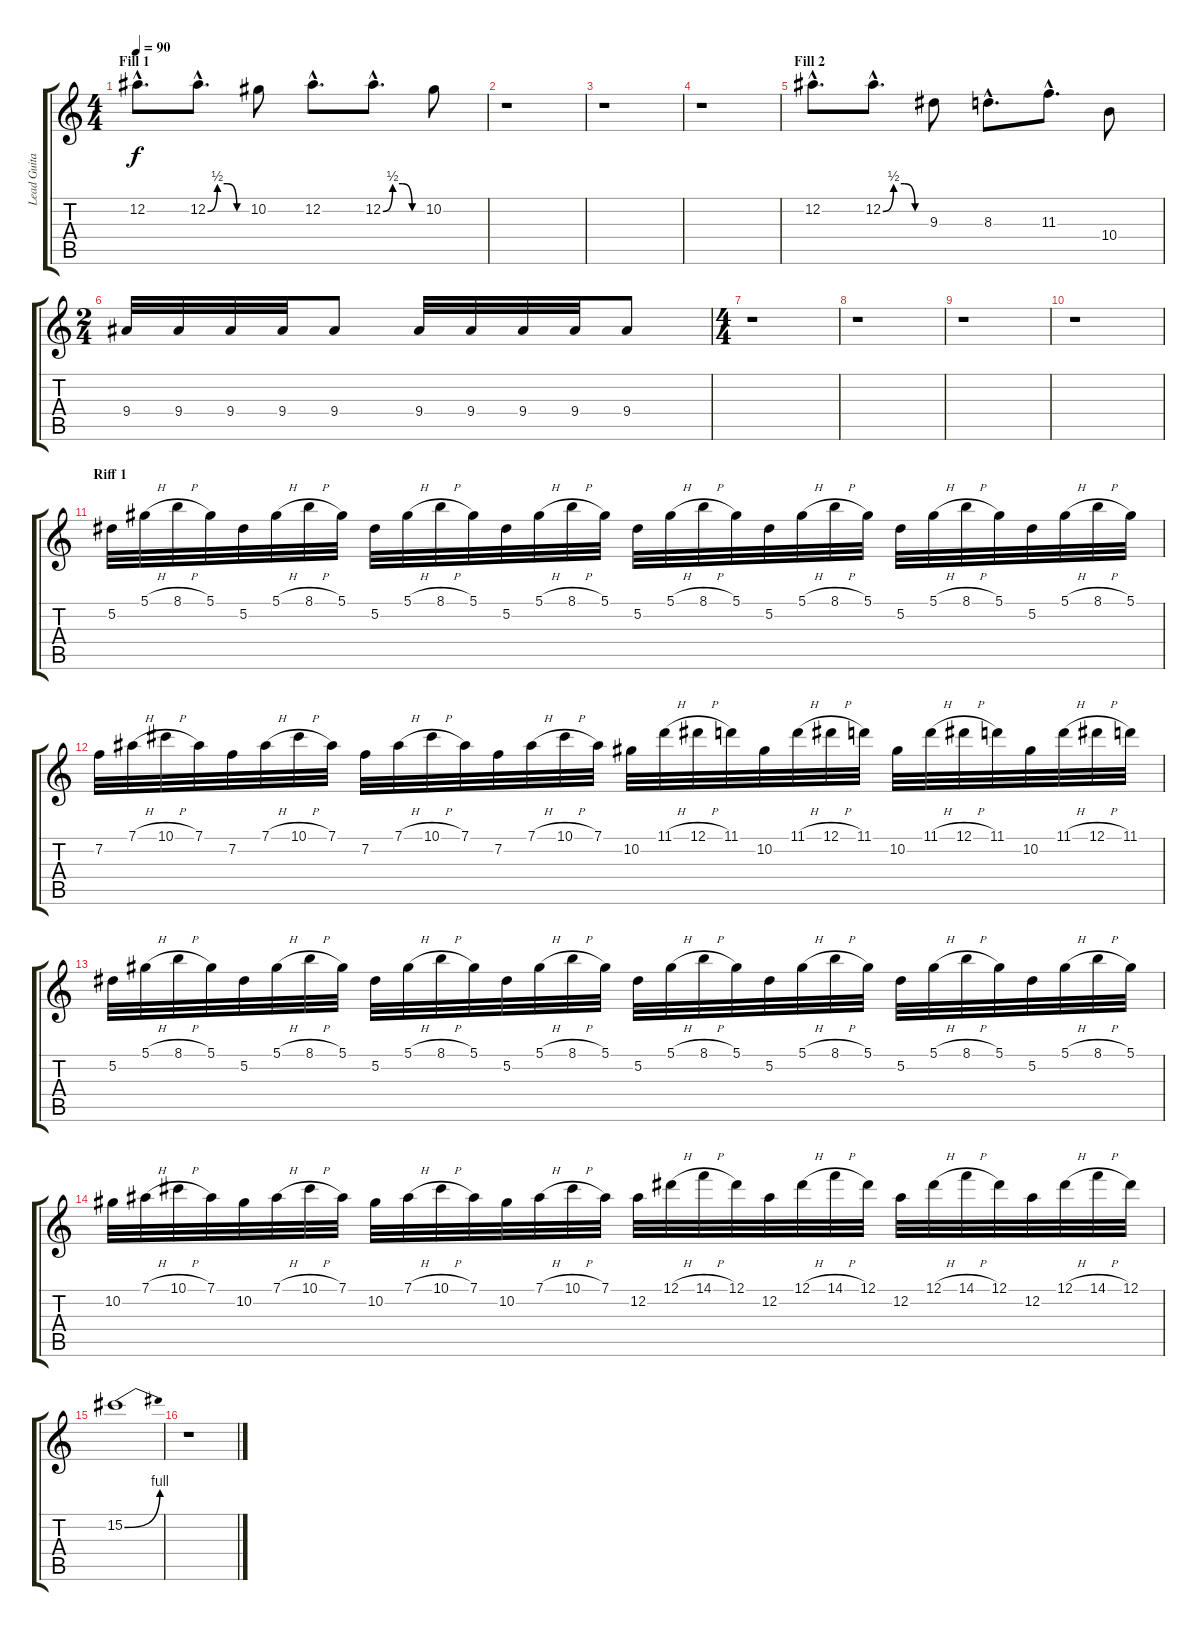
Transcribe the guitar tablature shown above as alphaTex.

\track ("Lead Guitar" "Lead Guita") {instrument distortionguitar}
\staff {score tabs}
\tuning (Eb4 Bb3 Gb3 Db3 Ab2 Eb2) {hide}
\ts (4 4)
\section ("" "Fill 1")
\tempo 90
\clef g2
\ks c
12.2{hac}.8{d dy f} 12.2{be (custom 0 0 15 2 30 2 45 0 60 0) hac}.8{d} 10.2.8 12.2{hac}.8{d} 12.2{be (custom 0 0 15 2 30 2 45 0 60 0) hac}.8{d} 10.2.8 |
r.1 |
r.1 |
r.1 |
\section ("" "Fill 2")
12.2{hac}.8{d} 12.2{be (custom 0 0 15 2 30 2 45 0 60 0) hac}.8{d} 9.3.8 8.3{hac}.8{d} 11.3{hac}.8{d} 10.4.8 |
\ts (2 4)
9.4.32 9.4.32 9.4.32 9.4.32 9.4.8 9.4.32 9.4.32 9.4.32 9.4.32 9.4.8 |
\ts (4 4)
r.1 |
r.1 |
r.1 |
r.1 |
\section ("" "Riff 1")
5.2.32 5.1{h}.32 8.1{h}.32 5.1.32 5.2.32 5.1{h}.32 8.1{h}.32 5.1.32 5.2.32 5.1{h}.32 8.1{h}.32 5.1.32 5.2.32 5.1{h}.32 8.1{h}.32 5.1.32 5.2.32 5.1{h}.32 8.1{h}.32 5.1.32 5.2.32 5.1{h}.32 8.1{h}.32 5.1.32 5.2.32 5.1{h}.32 8.1{h}.32 5.1.32 5.2.32 5.1{h}.32 8.1{h}.32 5.1.32 |
7.2.32 7.1{h}.32 10.1{h}.32 7.1.32 7.2.32 7.1{h}.32 10.1{h}.32 7.1.32 7.2.32 7.1{h}.32 10.1{h}.32 7.1.32 7.2.32 7.1{h}.32 10.1{h}.32 7.1.32 10.2.32 11.1{h}.32 12.1{h}.32 11.1.32 10.2.32 11.1{h}.32 12.1{h}.32 11.1.32 10.2.32 11.1{h}.32 12.1{h}.32 11.1.32 10.2.32 11.1{h}.32 12.1{h}.32 11.1.32 |
5.2.32 5.1{h}.32 8.1{h}.32 5.1.32 5.2.32 5.1{h}.32 8.1{h}.32 5.1.32 5.2.32 5.1{h}.32 8.1{h}.32 5.1.32 5.2.32 5.1{h}.32 8.1{h}.32 5.1.32 5.2.32 5.1{h}.32 8.1{h}.32 5.1.32 5.2.32 5.1{h}.32 8.1{h}.32 5.1.32 5.2.32 5.1{h}.32 8.1{h}.32 5.1.32 5.2.32 5.1{h}.32 8.1{h}.32 5.1.32 |
10.2.32 7.1{h}.32 10.1{h}.32 7.1.32 10.2.32 7.1{h}.32 10.1{h}.32 7.1.32 10.2.32 7.1{h}.32 10.1{h}.32 7.1.32 10.2.32 7.1{h}.32 10.1{h}.32 7.1.32 12.2.32 12.1{h}.32 14.1{h}.32 12.1.32 12.2.32 12.1{h}.32 14.1{h}.32 12.1.32 12.2.32 12.1{h}.32 14.1{h}.32 12.1.32 12.2.32 12.1{h}.32 14.1{h}.32 12.1.32 |
15.2{be (bend 0 0 60 4)}.1 |
r.1
